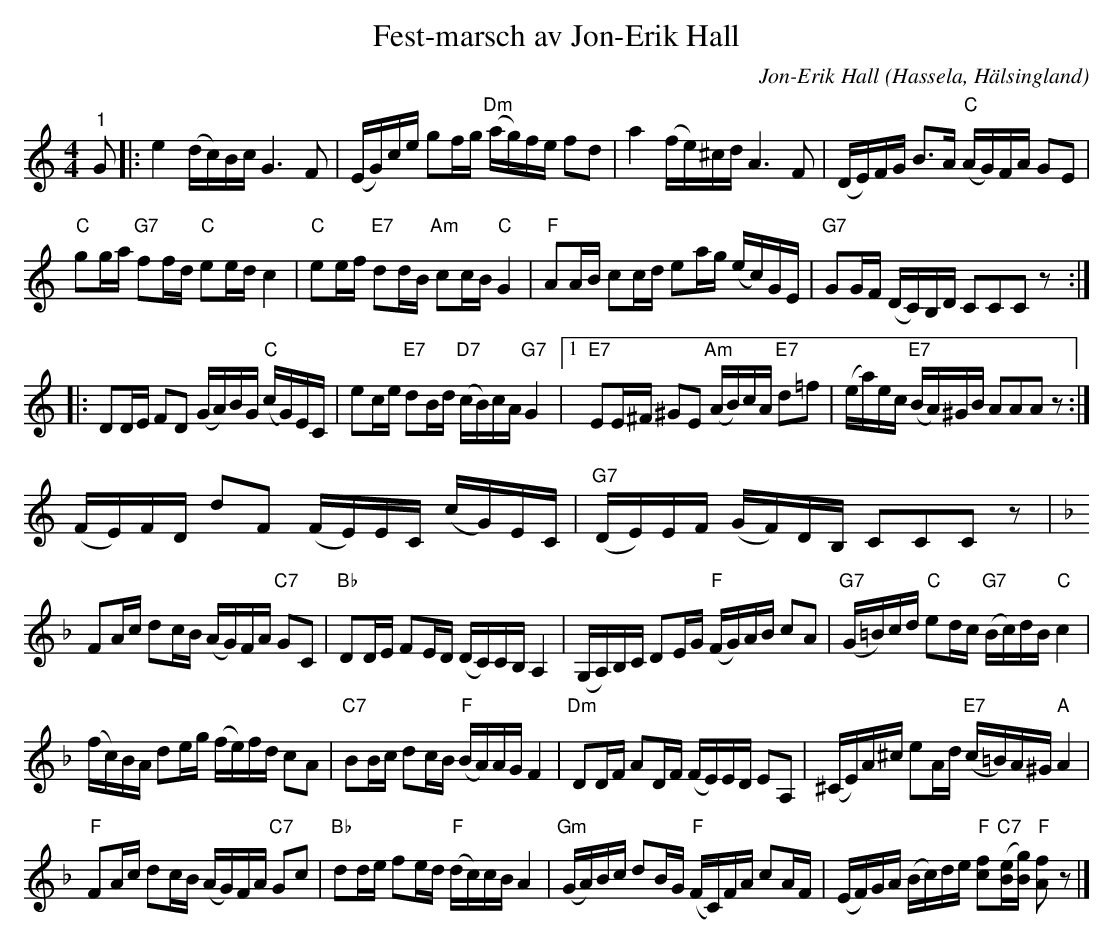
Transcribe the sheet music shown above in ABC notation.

X:1
T:Fest-marsch av Jon-Erik Hall
C:Jon-Erik Hall
O:Hassela, Hälsingland
L:1/16
M:4/4
K:C
"^1" G2 |: e4 (dc)Bc G6 F2 | (EG)ce g2fg"Dm" (ag)fe f2d2 | a4 (fe)^cd A6 F2 |(DE)FG B2>A2"C" (AG)FA G2E2 |
"C" g2ga"G7" f2fd"C" e2ed c4 | "C" e2ef"E7" d2dB"Am" c2cB"C" G4 |"F" A2AB c2cd e2ag (ec)GE |"G7" G2GF (DC)B,D C2C2C2 z2 ::
D2DE F2D2 (GA)BG"C" (cG)EC | e2ce"E7" d2Bd"D7" (cB)cA"G7" G4 |1 "E7" E2E^F ^G2E2"Am" (AB)cA"E7" d2=f2 | (ea)ec"E7" (BA)^GB A2A2A2 z2 :|
(FE)FD d2F2 (FE)EC (cG)EC |"G7" (DE)EF (GF)DB, C2C2C2 z2 |
[K:F] F2Ac d2cB (AG)FA"C7" G2C2 | "Bb" D2DE F2ED (DC)CB, A,4 | (G,A,)B,C D2EG"F" (FG)AB c2A2 | "G7" (G=B)cd"C" e2dc"G7" (Bc)dB"C" c4 |
(fc)BA d2eg (fe)fd c2A2 | "C7" B2Bc d2cB"F" (BA)AG F4 |"Dm" D2DF A2DF (FE)ED E2A,2 | (^CE)A^c e2Ad"E7" (c=B)A^G"A" A4 |
 "F" F2Ac d2cB (AG)FA"C7" G2c2 |"Bb" d2de f2ed"F" (dc)cB A4 |"Gm" (GA)Bc d2BG"F" (FC)FA c2AF | (EF)GA (Bc)de"F" [cf]2"C7"([Be][Bg])"F" [Af]2 z2 |]
